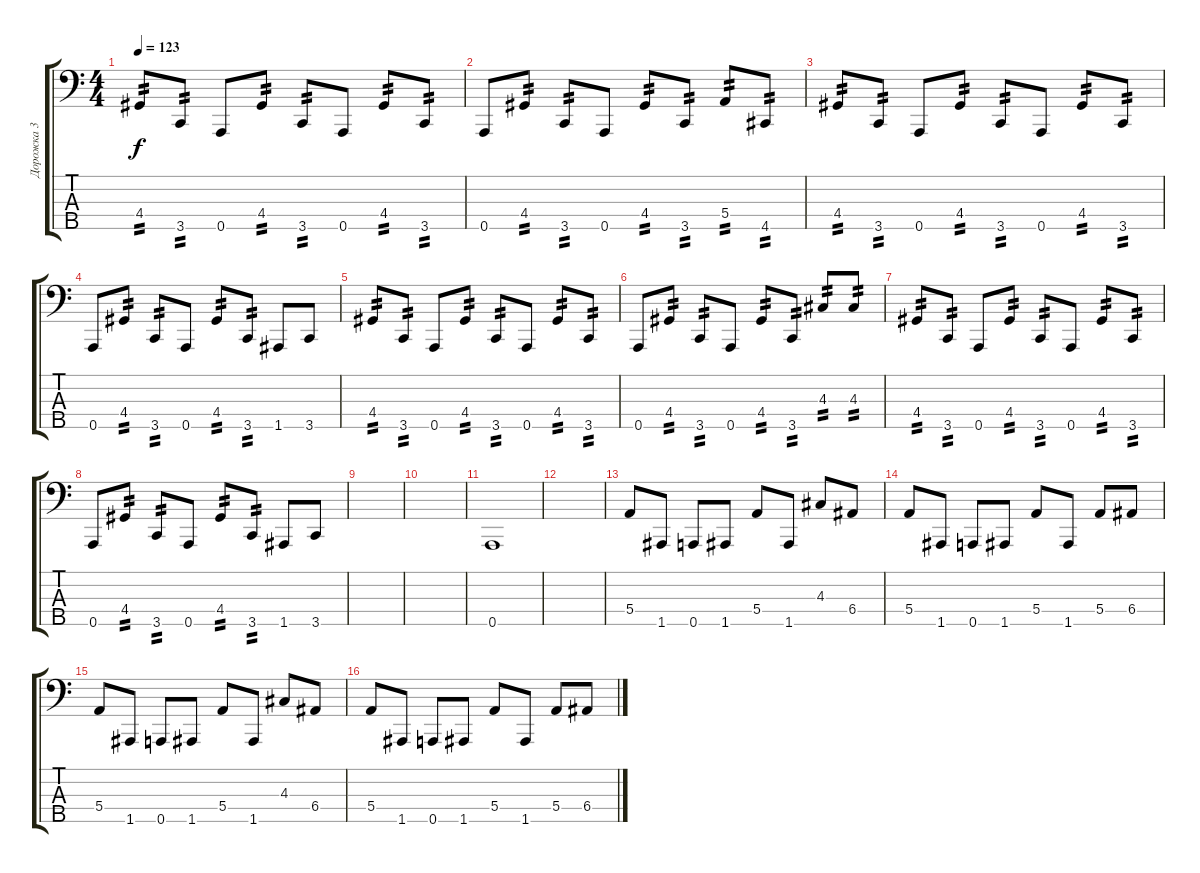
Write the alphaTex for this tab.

\track ("Дорожка 3" "Дорожка 3") {instrument electricbasspick}
\staff {score tabs}
\tuning (G2 D2 A1 E1 A0) {hide}
\ts (4 4)
\tempo 123
\clef f4
\ks c
4.4.8{tp 2 dy f} 3.5.8{tp 2} 0.5.8 4.4.8{tp 2} 3.5.8{tp 2} 0.5.8 4.4.8{tp 2} 3.5.8{tp 2} |
0.5.8 4.4.8{tp 2} 3.5.8{tp 2} 0.5.8 4.4.8{tp 2} 3.5.8{tp 2} 5.4.8{tp 2} 4.5.8{tp 2} |
4.4.8{tp 2} 3.5.8{tp 2} 0.5.8 4.4.8{tp 2} 3.5.8{tp 2} 0.5.8 4.4.8{tp 2} 3.5.8{tp 2} |
0.5.8 4.4.8{tp 2} 3.5.8{tp 2} 0.5.8 4.4.8{tp 2} 3.5.8{tp 2} 1.5.8 3.5.8 |
4.4.8{tp 2} 3.5.8{tp 2} 0.5.8 4.4.8{tp 2} 3.5.8{tp 2} 0.5.8 4.4.8{tp 2} 3.5.8{tp 2} |
0.5.8 4.4.8{tp 2} 3.5.8{tp 2} 0.5.8 4.4.8{tp 2} 3.5.8{tp 2} 4.3.8{tp 2} 4.3.8{tp 2} |
4.4.8{tp 2} 3.5.8{tp 2} 0.5.8 4.4.8{tp 2} 3.5.8{tp 2} 0.5.8 4.4.8{tp 2} 3.5.8{tp 2} |
0.5.8 4.4.8{tp 2} 3.5.8{tp 2} 0.5.8 4.4.8{tp 2} 3.5.8{tp 2} 1.5.8 3.5.8 |
|
|
0.5.1 |
|
5.4.8 1.5.8 0.5.8 1.5.8 5.4.8 1.5.8 4.3.8 6.4.8 |
5.4.8 1.5.8 0.5.8 1.5.8 5.4.8 1.5.8 5.4.8 6.4.8 |
5.4.8 1.5.8 0.5.8 1.5.8 5.4.8 1.5.8 4.3.8 6.4.8 |
5.4.8 1.5.8 0.5.8 1.5.8 5.4.8 1.5.8 5.4.8 6.4.8
